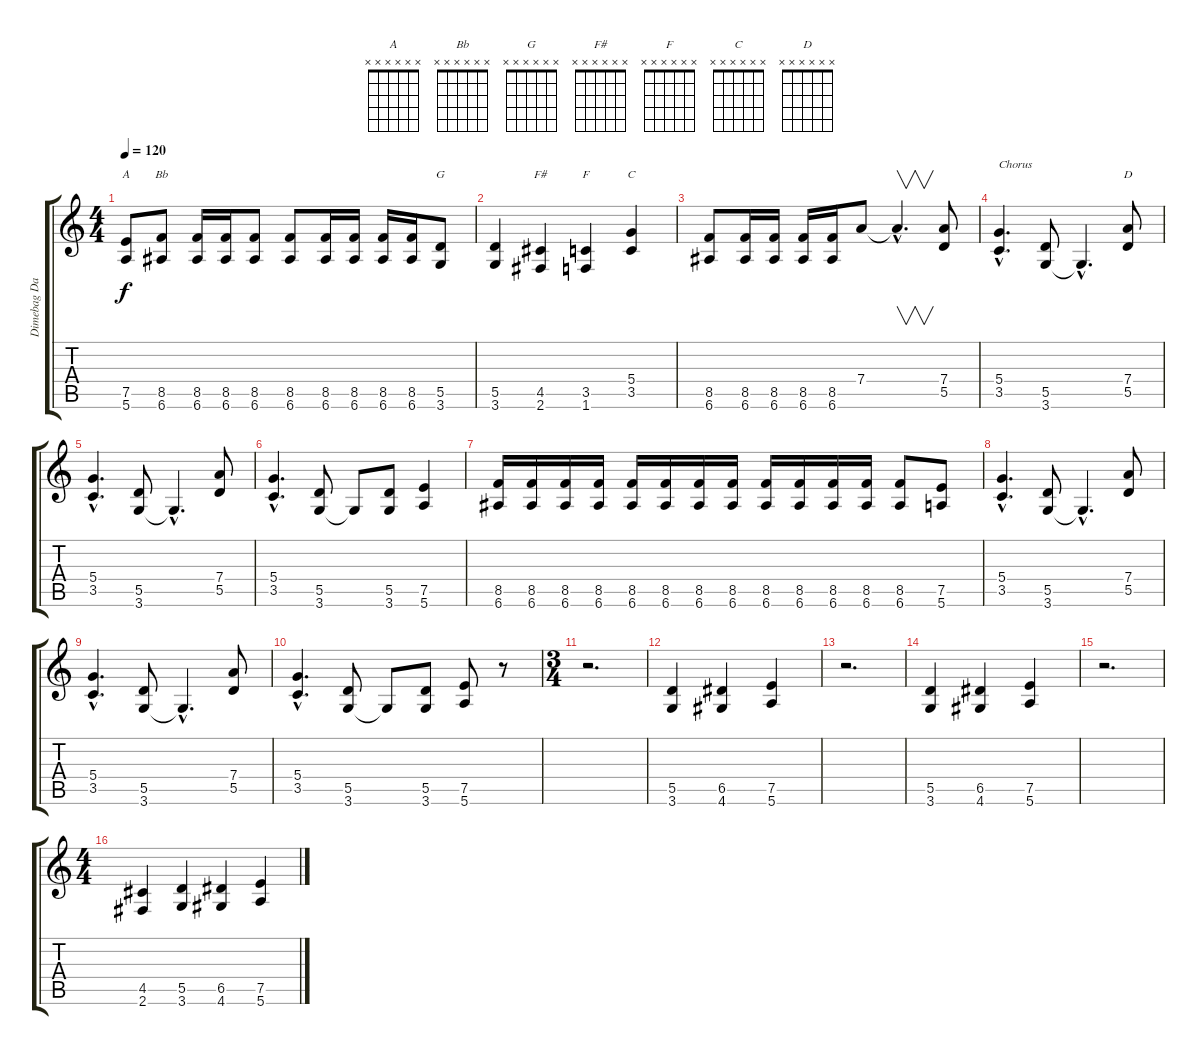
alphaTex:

\track ("Dimebag Darrell" "Dimebag Da") {instrument overdrivenguitar}
\staff {score tabs}
\tuning (E4 B3 G3 D3 A2 E2) {hide}
\chord ("A" x x x x x x) {firstfret 0}
\chord ("Bb" x x x x x x) {firstfret 0}
\chord ("G" x x x x x x) {firstfret 0}
\chord ("F#" x x x x x x) {firstfret 0}
\chord ("F" x x x x x x) {firstfret 0}
\chord ("C" x x x x x x) {firstfret 0}
\chord ("D" x x x x x x) {firstfret 0}
\ts (4 4)
\tempo 120
\clef g2
\ks c
(7.5 5.6).8{ch "A" dy f} (8.5 6.6).8{ch "Bb"} (8.5 6.6).16 (8.5 6.6).16 (8.5 6.6).8 (8.5 6.6).8 (8.5 6.6).16 (8.5 6.6).16 (8.5 6.6).16 (8.5 6.6).16 (5.5 3.6).8{ch "G"} |
(5.5 3.6).4 (4.5 2.6).4{ch "F#"} (3.5 1.6).4{ch "F"} (5.4 3.5).4{ch "C"} |
(8.5 6.6).8 (8.5 6.6).16 (8.5 6.6).16 (8.5 6.6).16 (8.5 6.6).16 7.4.8 7.4{hac t}.4{v d} (7.4 5.5).8 |
(5.4{hac} 3.5{hac}).4{d txt "Chorus"} (5.5 3.6).8 3.6{hac t}.4{d} (7.4 5.5).8{ch "D"} |
(5.4{hac} 3.5{hac}).4{d} (5.5 3.6).8 3.6{hac t}.4{d} (7.4 5.5).8 |
(5.4{hac} 3.5{hac}).4{d} (5.5 3.6).8 3.6{t}.8 (5.5 3.6).8 (7.5 5.6).4 |
(8.5 6.6).16 (8.5 6.6).16 (8.5 6.6).16 (8.5 6.6).16 (8.5 6.6).16 (8.5 6.6).16 (8.5 6.6).16 (8.5 6.6).16 (8.5 6.6).16 (8.5 6.6).16 (8.5 6.6).16 (8.5 6.6).16 (8.5 6.6).8 (7.5 5.6).8 |
(5.4{hac} 3.5{hac}).4{d} (5.5 3.6).8 3.6{hac t}.4{d} (7.4 5.5).8 |
(5.4{hac} 3.5{hac}).4{d} (5.5 3.6).8 3.6{hac t}.4{d} (7.4 5.5).8 |
(5.4{hac} 3.5{hac}).4{d} (5.5 3.6).8 3.6{t}.8 (5.5 3.6).8 (7.5 5.6).8 r.8 |
\ts (3 4)
r.2{d} |
(5.5 3.6).4 (6.5 4.6).4 (7.5 5.6).4 |
r.2{d} |
(5.5 3.6).4 (6.5 4.6).4 (7.5 5.6).4 |
r.2{d} |
\ts (4 4)
(4.5 2.6).4 (5.5 3.6).4 (6.5 4.6).4 (7.5 5.6).4
